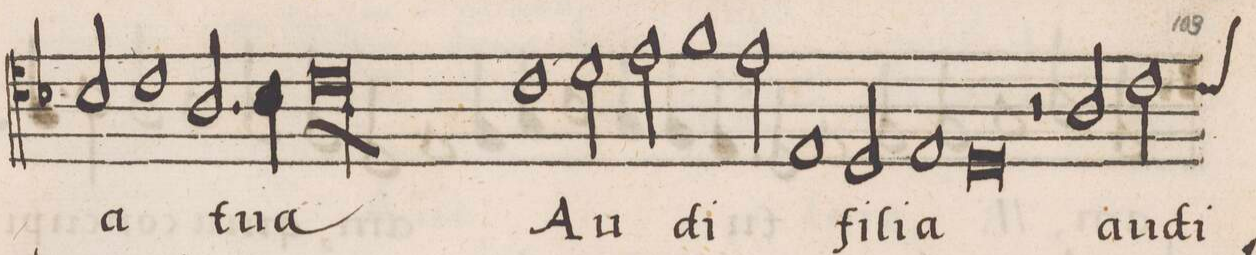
**kern	**text
*I"ALTVS	*
*clefC4	*
*k[b-]	*
*met(C)	*
*M2/1	*
2B-/	-a
=41-	=41-
1c	.
2.A/	tu-
4B-\	-a
=42-	=42-
0c	.
=43-	=43-
1c	Au-
2d\	.
2e\	.
=44-	=44-
1f	-di
2e\	.
1E/	.
=45-	=45-
2D/	fi-
1E	-li-
=46-	=46-
0D	-a
=47-	=47-
2r	.
2A/	au-
*custos:c	*
2c\	-di
*-	*-
